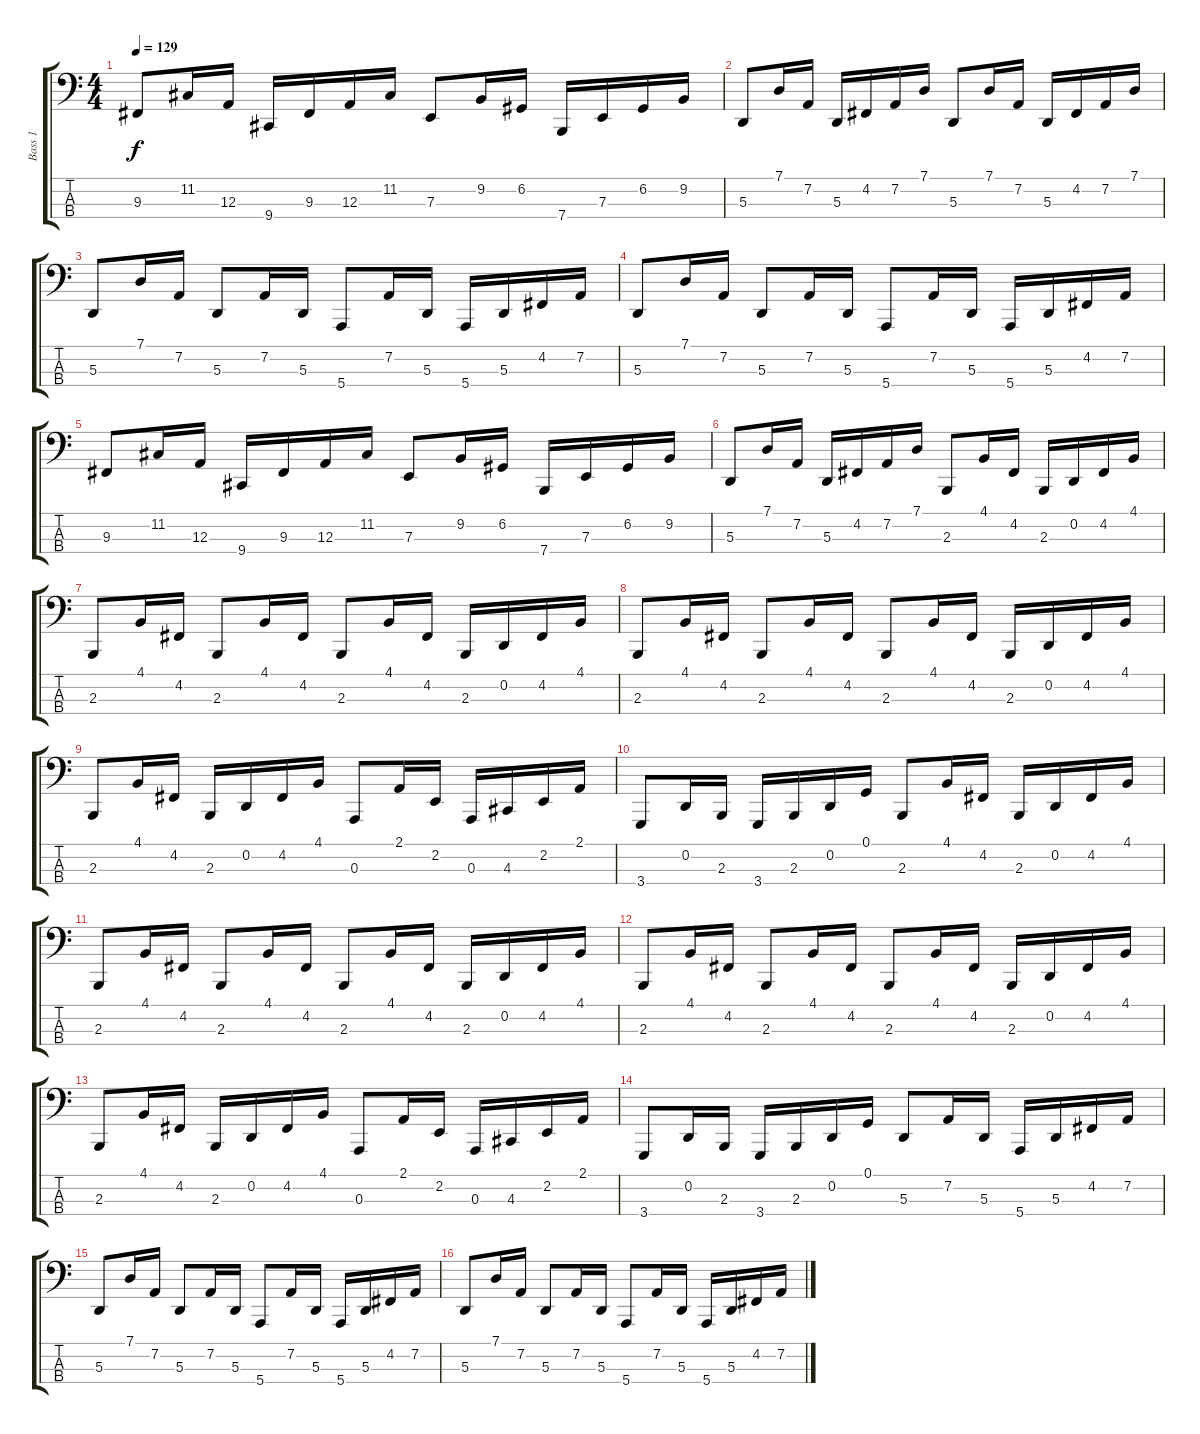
\track ("Bass 1" "Bass 1") {instrument lead2sawtooth}
\staff {score tabs}
\tuning (G2 D2 A1 E1) {hide}
\ts (4 4)
\tempo 129
\clef f4
\ks c
9.3.8{dy f} 11.2.16 12.3.16 9.4.16 9.3.16 12.3.16 11.2.16 7.3.8 9.2.16 6.2.16 7.4.16 7.3.16 6.2.16 9.2.16 |
5.3.8 7.1.16 7.2.16 5.3.16 4.2.16 7.2.16 7.1.16 5.3.8 7.1.16 7.2.16 5.3.16 4.2.16 7.2.16 7.1.16 |
5.3.8 7.1.16 7.2.16 5.3.8 7.2.16 5.3.16 5.4.8 7.2.16 5.3.16 5.4.16 5.3.16 4.2.16 7.2.16 |
5.3.8 7.1.16 7.2.16 5.3.8 7.2.16 5.3.16 5.4.8 7.2.16 5.3.16 5.4.16 5.3.16 4.2.16 7.2.16 |
9.3.8 11.2.16 12.3.16 9.4.16 9.3.16 12.3.16 11.2.16 7.3.8 9.2.16 6.2.16 7.4.16 7.3.16 6.2.16 9.2.16 |
5.3.8 7.1.16 7.2.16 5.3.16 4.2.16 7.2.16 7.1.16 2.3.8 4.1.16 4.2.16 2.3.16 0.2.16 4.2.16 4.1.16 |
2.3.8 4.1.16 4.2.16 2.3.8 4.1.16 4.2.16 2.3.8 4.1.16 4.2.16 2.3.16 0.2.16 4.2.16 4.1.16 |
2.3.8 4.1.16 4.2.16 2.3.8 4.1.16 4.2.16 2.3.8 4.1.16 4.2.16 2.3.16 0.2.16 4.2.16 4.1.16 |
2.3.8 4.1.16 4.2.16 2.3.16 0.2.16 4.2.16 4.1.16 0.3.8 2.1.16 2.2.16 0.3.16 4.3.16 2.2.16 2.1.16 |
3.4.8 0.2.16 2.3.16 3.4.16 2.3.16 0.2.16 0.1.16 2.3.8 4.1.16 4.2.16 2.3.16 0.2.16 4.2.16 4.1.16 |
2.3.8 4.1.16 4.2.16 2.3.8 4.1.16 4.2.16 2.3.8 4.1.16 4.2.16 2.3.16 0.2.16 4.2.16 4.1.16 |
2.3.8 4.1.16 4.2.16 2.3.8 4.1.16 4.2.16 2.3.8 4.1.16 4.2.16 2.3.16 0.2.16 4.2.16 4.1.16 |
2.3.8 4.1.16 4.2.16 2.3.16 0.2.16 4.2.16 4.1.16 0.3.8 2.1.16 2.2.16 0.3.16 4.3.16 2.2.16 2.1.16 |
3.4.8 0.2.16 2.3.16 3.4.16 2.3.16 0.2.16 0.1.16 5.3.8 7.2.16 5.3.16 5.4.16 5.3.16 4.2.16 7.2.16 |
5.3.8 7.1.16 7.2.16 5.3.8 7.2.16 5.3.16 5.4.8 7.2.16 5.3.16 5.4.16 5.3.16 4.2.16 7.2.16 |
5.3.8 7.1.16 7.2.16 5.3.8 7.2.16 5.3.16 5.4.8 7.2.16 5.3.16 5.4.16 5.3.16 4.2.16 7.2.16
